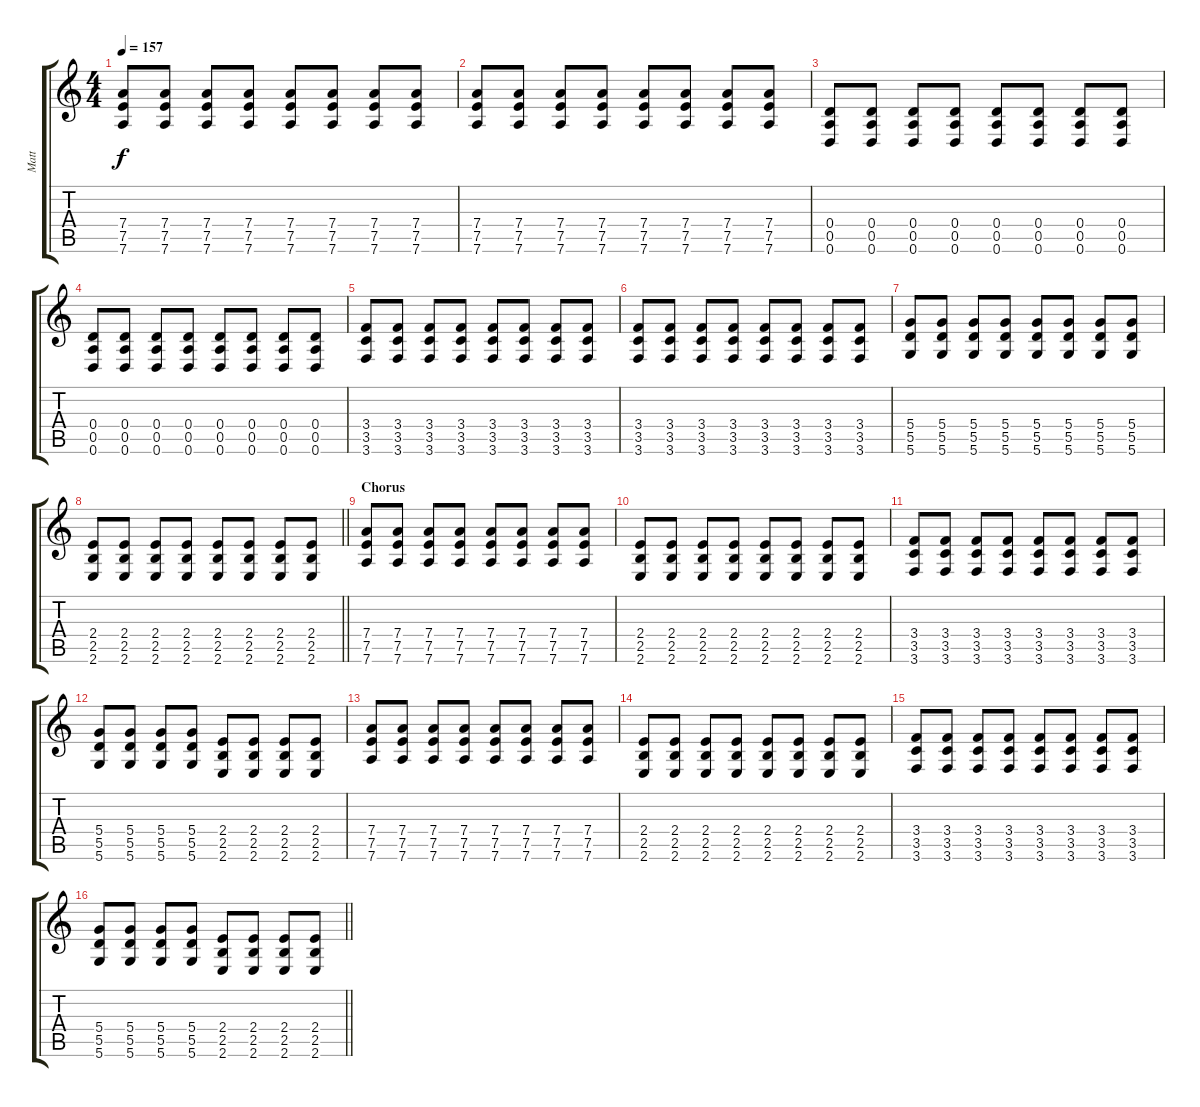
\track ("Matt" "Matt") {instrument overdrivenguitar}
\staff {score tabs}
\tuning (E4 B3 G3 D3 A2 D2) {hide}
\ts (4 4)
\tempo 157
\clef g2
\ks c
(7.4 7.5 7.6).8{dy f} (7.4 7.5 7.6).8 (7.4 7.5 7.6).8 (7.4 7.5 7.6).8 (7.4 7.5 7.6).8 (7.4 7.5 7.6).8 (7.4 7.5 7.6).8 (7.4 7.5 7.6).8 |
(7.4 7.5 7.6).8 (7.4 7.5 7.6).8 (7.4 7.5 7.6).8 (7.4 7.5 7.6).8 (7.4 7.5 7.6).8 (7.4 7.5 7.6).8 (7.4 7.5 7.6).8 (7.4 7.5 7.6).8 |
(0.4 0.5 0.6).8 (0.4 0.5 0.6).8 (0.4 0.5 0.6).8 (0.4 0.5 0.6).8 (0.4 0.5 0.6).8 (0.4 0.5 0.6).8 (0.4 0.5 0.6).8 (0.4 0.5 0.6).8 |
(0.4 0.5 0.6).8 (0.4 0.5 0.6).8 (0.4 0.5 0.6).8 (0.4 0.5 0.6).8 (0.4 0.5 0.6).8 (0.4 0.5 0.6).8 (0.4 0.5 0.6).8 (0.4 0.5 0.6).8 |
(3.4 3.5 3.6).8 (3.4 3.5 3.6).8 (3.4 3.5 3.6).8 (3.4 3.5 3.6).8 (3.4 3.5 3.6).8 (3.4 3.5 3.6).8 (3.4 3.5 3.6).8 (3.4 3.5 3.6).8 |
(3.4 3.5 3.6).8 (3.4 3.5 3.6).8 (3.4 3.5 3.6).8 (3.4 3.5 3.6).8 (3.4 3.5 3.6).8 (3.4 3.5 3.6).8 (3.4 3.5 3.6).8 (3.4 3.5 3.6).8 |
(5.4 5.5 5.6).8 (5.4 5.5 5.6).8 (5.4 5.5 5.6).8 (5.4 5.5 5.6).8 (5.4 5.5 5.6).8 (5.4 5.5 5.6).8 (5.4 5.5 5.6).8 (5.4 5.5 5.6).8 |
\barLineRight lightlight
(2.4 2.5 2.6).8 (2.4 2.5 2.6).8 (2.4 2.5 2.6).8 (2.4 2.5 2.6).8 (2.4 2.5 2.6).8 (2.4 2.5 2.6).8 (2.4 2.5 2.6).8 (2.4 2.5 2.6).8 |
\section ("" "Chorus")
(7.4 7.5 7.6).8 (7.4 7.5 7.6).8 (7.4 7.5 7.6).8 (7.4 7.5 7.6).8 (7.4 7.5 7.6).8 (7.4 7.5 7.6).8 (7.4 7.5 7.6).8 (7.4 7.5 7.6).8 |
(2.4 2.5 2.6).8 (2.4 2.5 2.6).8 (2.4 2.5 2.6).8 (2.4 2.5 2.6).8 (2.4 2.5 2.6).8 (2.4 2.5 2.6).8 (2.4 2.5 2.6).8 (2.4 2.5 2.6).8 |
(3.4 3.5 3.6).8 (3.4 3.5 3.6).8 (3.4 3.5 3.6).8 (3.4 3.5 3.6).8 (3.4 3.5 3.6).8 (3.4 3.5 3.6).8 (3.4 3.5 3.6).8 (3.4 3.5 3.6).8 |
(5.4 5.5 5.6).8 (5.4 5.5 5.6).8 (5.4 5.5 5.6).8 (5.4 5.5 5.6).8 (2.4 2.5 2.6).8 (2.4 2.5 2.6).8 (2.4 2.5 2.6).8 (2.4 2.5 2.6).8 |
(7.4 7.5 7.6).8 (7.4 7.5 7.6).8 (7.4 7.5 7.6).8 (7.4 7.5 7.6).8 (7.4 7.5 7.6).8 (7.4 7.5 7.6).8 (7.4 7.5 7.6).8 (7.4 7.5 7.6).8 |
(2.4 2.5 2.6).8 (2.4 2.5 2.6).8 (2.4 2.5 2.6).8 (2.4 2.5 2.6).8 (2.4 2.5 2.6).8 (2.4 2.5 2.6).8 (2.4 2.5 2.6).8 (2.4 2.5 2.6).8 |
(3.4 3.5 3.6).8 (3.4 3.5 3.6).8 (3.4 3.5 3.6).8 (3.4 3.5 3.6).8 (3.4 3.5 3.6).8 (3.4 3.5 3.6).8 (3.4 3.5 3.6).8 (3.4 3.5 3.6).8 |
\barLineRight lightlight
(5.4 5.5 5.6).8 (5.4 5.5 5.6).8 (5.4 5.5 5.6).8 (5.4 5.5 5.6).8 (2.4 2.5 2.6).8 (2.4 2.5 2.6).8 (2.4 2.5 2.6).8 (2.4 2.5 2.6).8
